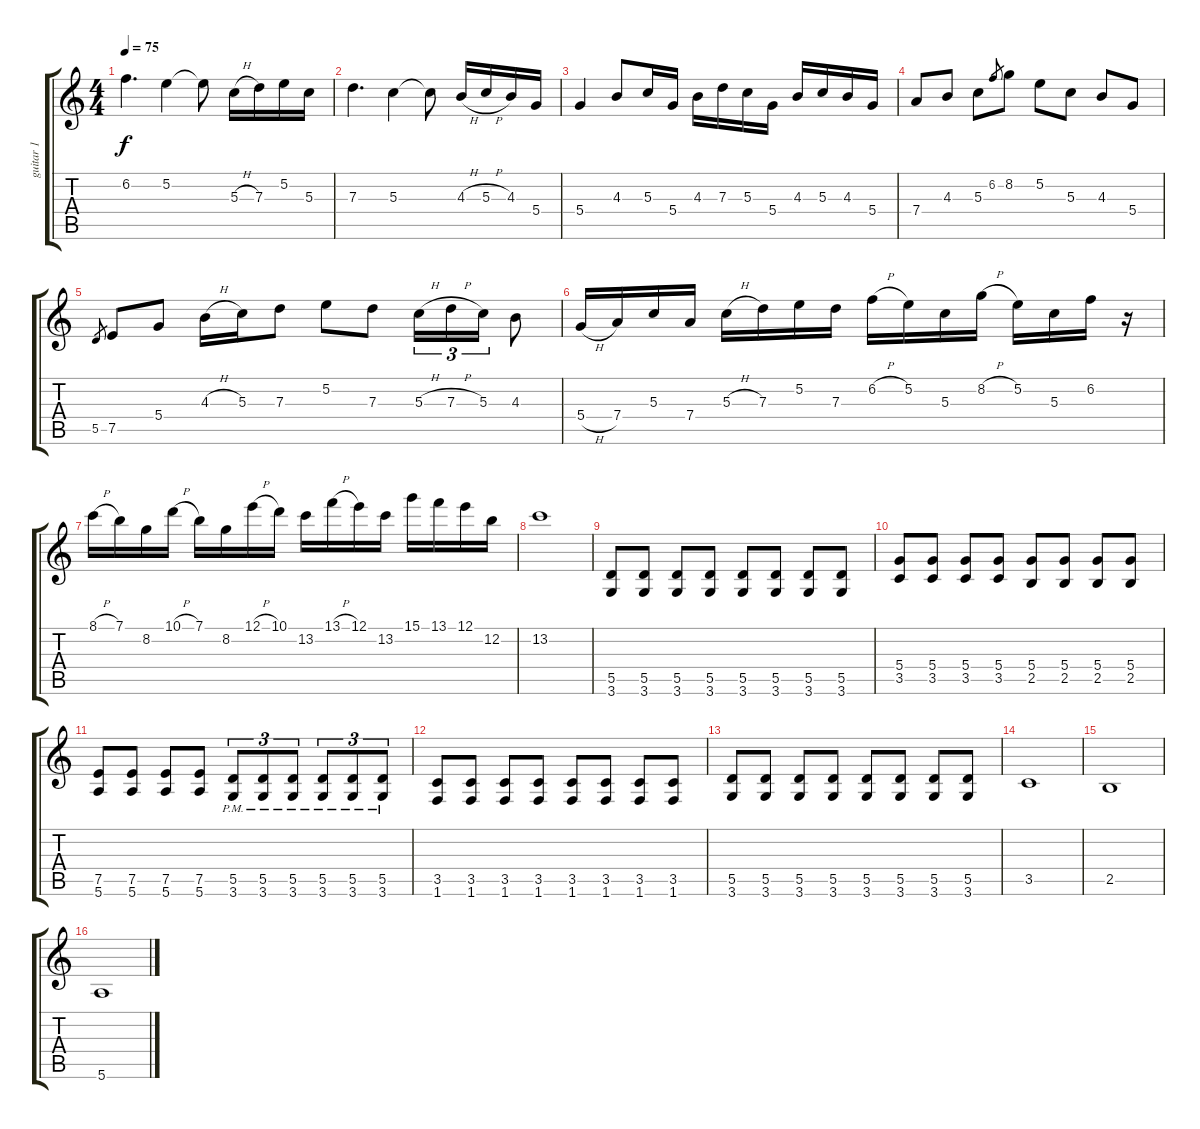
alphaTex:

\track ("guitar 1" "guitar 1") {instrument overdrivenguitar}
\staff {score tabs}
\tuning (E4 B3 G3 D3 A2 E2) {hide}
\ts (4 4)
\tempo 75
\clef g2
\ks c
6.2.4{d dy f} 5.2.4 5.2{t}.8 5.3{h}.16 7.3.16 5.2.16 5.3.16 |
7.3.4{d} 5.3.4 5.3{t}.8 4.3{h}.16 5.3{h}.16 4.3.16 5.4.16 |
5.4.4 4.3.8 5.3.16 5.4.16 4.3.16 7.3.16 5.3.16 5.4.16 4.3.16 5.3.16 4.3.16 5.4.16 |
7.4.8 4.3.8 5.3.8 6.2.8{gr} 8.2.8 5.2.8 5.3.8 4.3.8 5.4.8 |
5.5.8{gr} 7.5.8 5.4.8 4.3{h}.16 5.3.16 7.3.8 5.2.8 7.3.8 5.3{h}.16{tu (3 2)} 7.3{h}.16{tu (3 2)} 5.3.16{tu (3 2)} 4.3.8 |
5.4{h}.16 7.4.16 5.3.16 7.4.16 5.3{h}.16 7.3.16 5.2.16 7.3.16 6.2{h}.16 5.2.16 5.3.16 8.2{h}.16 5.2.16 5.3.16 6.2.16 r.16 |
8.1{h}.16 7.1.16 8.2.16 10.1{h}.16 7.1.16 8.2.16 12.1{h}.16 10.1.16 13.2.16 13.1{h}.16 12.1.16 13.2.16 15.1.16 13.1.16 12.1.16 12.2.16 |
13.2.1 |
(5.5 3.6).8 (5.5 3.6).8 (5.5 3.6).8 (5.5 3.6).8 (5.5 3.6).8 (5.5 3.6).8 (5.5 3.6).8 (5.5 3.6).8 |
(5.4 3.5).8 (5.4 3.5).8 (5.4 3.5).8 (5.4 3.5).8 (5.4 2.5).8 (5.4 2.5).8 (5.4 2.5).8 (5.4 2.5).8 |
(7.5 5.6).8 (7.5 5.6).8 (7.5 5.6).8 (7.5 5.6).8 (5.5{pm} 3.6{pm}).8{tu (3 2)} (5.5{pm} 3.6{pm}).8{tu (3 2)} (5.5{pm} 3.6{pm}).8{tu (3 2)} (5.5{pm} 3.6{pm}).8{tu (3 2)} (5.5{pm} 3.6{pm}).8{tu (3 2)} (5.5{pm} 3.6{pm}).8{tu (3 2)} |
(3.5 1.6).8 (3.5 1.6).8 (3.5 1.6).8 (3.5 1.6).8 (3.5 1.6).8 (3.5 1.6).8 (3.5 1.6).8 (3.5 1.6).8 |
(5.5 3.6).8 (5.5 3.6).8 (5.5 3.6).8 (5.5 3.6).8 (5.5 3.6).8 (5.5 3.6).8 (5.5 3.6).8 (5.5 3.6).8 |
3.5.1 |
2.5.1 |
5.6.1
